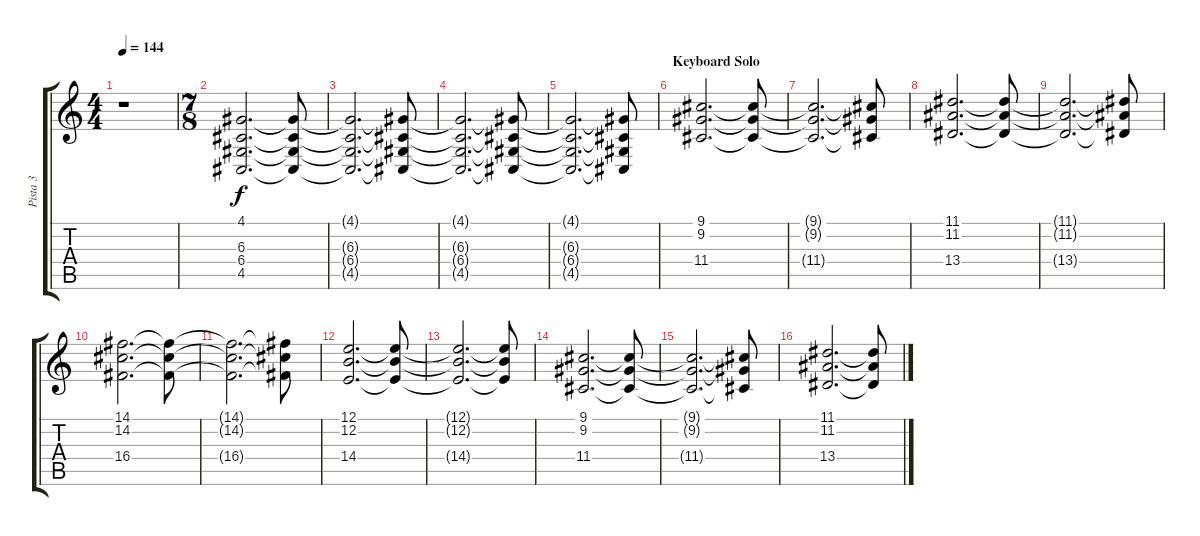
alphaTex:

\track ("Pista 3" "Pista 3") {instrument synthstrings1}
\staff {score tabs}
\tuning (E4 B3 G3 D3 A2 E2) {hide}
\ts (4 4)
\tempo 144
\clef g2
\ks c
r.1{dy f} |
\ts (7 8)
(4.1 6.3 6.4 4.5).2{d instrument drawbarorgan} (4.1{t} 6.3{t} 6.4{t} 4.5{t}).8 |
(4.1{t} 6.3{t} 6.4{t} 4.5{t}).2{d} (4.1{t} 6.3{t} 6.4{t} 4.5{t}).8 |
(4.1{t} 6.3{t} 6.4{t} 4.5{t}).2{d} (4.1{t} 6.3{t} 6.4{t} 4.5{t}).8 |
(4.1{t} 6.3{t} 6.4{t} 4.5{t}).2{d} (4.1{t} 6.3{t} 6.4{t} 4.5{t}).8 |
\section ("" "Keyboard Solo")
(9.1 9.2 11.4).2{d volume 8} (9.1{t} 9.2{t} 11.4{t}).8 |
(9.1{t} 9.2{t} 11.4{t}).2{d} (9.1{t} 9.2{t} 11.4{t}).8 |
(11.1 11.2 13.4).2{d} (11.1{t} 11.2{t} 13.4{t}).8 |
(11.1{t} 11.2{t} 13.4{t}).2{d} (11.1{t} 11.2{t} 13.4{t}).8 |
(14.1 14.2 16.4).2{d} (14.1{t} 14.2{t} 16.4{t}).8 |
(14.1{t} 14.2{t} 16.4{t}).2{d} (14.1{t} 14.2{t} 16.4{t}).8 |
(12.1 12.2 14.4).2{d} (12.1{t} 12.2{t} 14.4{t}).8 |
(12.1{t} 12.2{t} 14.4{t}).2{d} (12.1{t} 12.2{t} 14.4{t}).8 |
(9.1 9.2 11.4).2{d} (9.1{t} 9.2{t} 11.4{t}).8 |
(9.1{t} 9.2{t} 11.4{t}).2{d} (9.1{t} 9.2{t} 11.4{t}).8 |
(11.1 11.2 13.4).2{d} (11.1{t} 11.2{t} 13.4{t}).8
